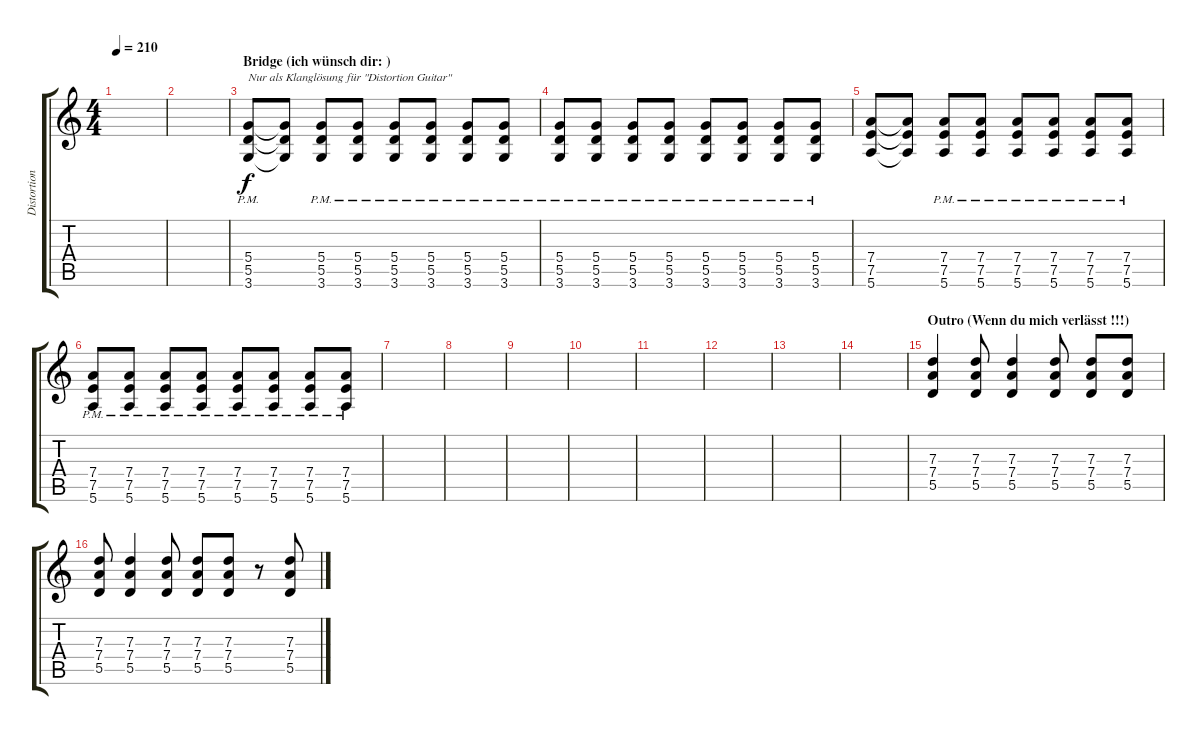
\track ("Distortion Guitar2" "Distortion") {instrument distortionguitar}
\staff {score tabs}
\tuning (E4 B3 G3 D3 A2 E2) {hide}
\ts (4 4)
\tempo 210
\clef g2
\ks c
|
|
\section ("" "Bridge (ich wünsch dir: )")
(5.4{pm} 5.5 3.6).8{txt "Nur als Klanglösung für \"Distortion Guitar\""} (5.4{t} 5.5{t} 3.6{t}).8 (5.4{pm} 5.5 3.6).8 (5.4{pm} 5.5 3.6).8 (5.4{pm} 5.5 3.6).8 (5.4{pm} 5.5 3.6).8 (5.4{pm} 5.5 3.6).8 (5.4{pm} 5.5 3.6).8 |
(5.4{pm} 5.5 3.6).8 (5.4{pm} 5.5 3.6).8 (5.4{pm} 5.5 3.6).8 (5.4{pm} 5.5 3.6).8 (5.4{pm} 5.5 3.6).8 (5.4{pm} 5.5 3.6).8 (5.4{pm} 5.5 3.6).8 (5.4{pm} 5.5 3.6).8 |
(7.4 7.5 5.6).8 (7.4{t} 7.5{t} 5.6{t}).8 (7.4{pm} 7.5 5.6).8 (7.4{pm} 7.5 5.6).8 (7.4{pm} 7.5 5.6).8 (7.4{pm} 7.5 5.6).8 (7.4{pm} 7.5 5.6).8 (7.4{pm} 7.5 5.6).8 |
(7.4{pm} 7.5 5.6).8 (7.4{pm} 7.5 5.6).8 (7.4{pm} 7.5 5.6).8 (7.4{pm} 7.5 5.6).8 (7.4{pm} 7.5 5.6).8 (7.4{pm} 7.5 5.6).8 (7.4{pm} 7.5 5.6).8 (7.4{pm} 7.5 5.6).8 |
|
|
|
|
|
|
|
|
\section ("" "Outro (Wenn du mich verlässt !!!)")
(7.3 7.4 5.5).4 (7.3 7.4 5.5).8 (7.3 7.4 5.5).4 (7.3 7.4 5.5).8 (7.3 7.4 5.5).8 (7.3 7.4 5.5).8 |
(7.3 7.4 5.5).8 (7.3 7.4 5.5).4 (7.3 7.4 5.5).8 (7.3 7.4 5.5).8 (7.3 7.4 5.5).8 r.8 (7.3 7.4 5.5).8
